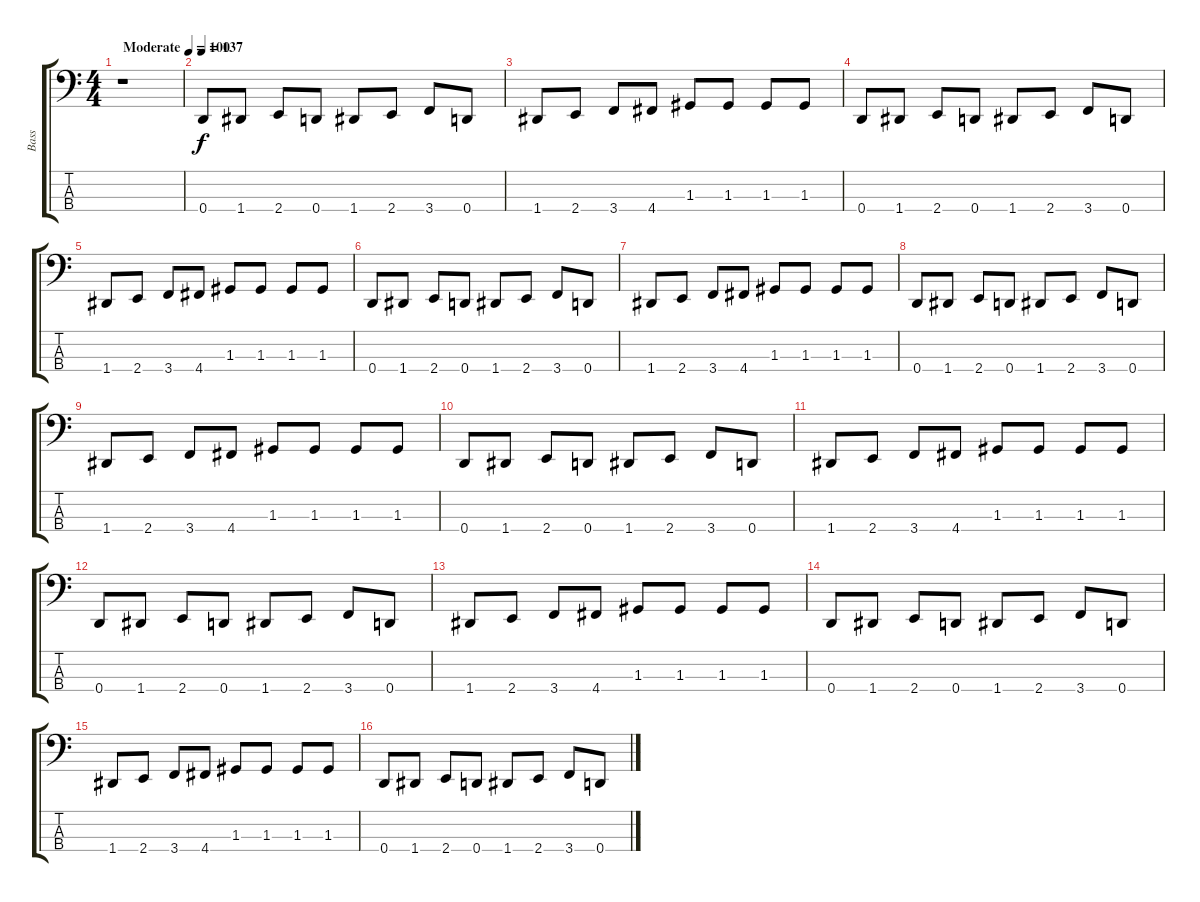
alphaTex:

\track ("Bass" "Bass") {instrument electricbassfinger}
\staff {score tabs}
\tuning (F2 C2 G1 D1) {hide}
\ts (4 4)
\tempo (100 "Moderate")
\clef f4
\ks c
r.1{dy f instrument electricbassfinger} |
\tempo 137
0.4.8 1.4.8 2.4.8 0.4.8 1.4.8 2.4.8 3.4.8 0.4.8 |
1.4.8 2.4.8 3.4.8 4.4.8 1.3.8 1.3.8 1.3.8 1.3.8 |
0.4.8 1.4.8 2.4.8 0.4.8 1.4.8 2.4.8 3.4.8 0.4.8 |
1.4.8 2.4.8 3.4.8 4.4.8 1.3.8 1.3.8 1.3.8 1.3.8 |
0.4.8 1.4.8 2.4.8 0.4.8 1.4.8 2.4.8 3.4.8 0.4.8 |
1.4.8 2.4.8 3.4.8 4.4.8 1.3.8 1.3.8 1.3.8 1.3.8 |
0.4.8 1.4.8 2.4.8 0.4.8 1.4.8 2.4.8 3.4.8 0.4.8 |
1.4.8 2.4.8 3.4.8 4.4.8 1.3.8 1.3.8 1.3.8 1.3.8 |
0.4.8 1.4.8 2.4.8 0.4.8 1.4.8 2.4.8 3.4.8 0.4.8 |
1.4.8 2.4.8 3.4.8 4.4.8 1.3.8 1.3.8 1.3.8 1.3.8 |
0.4.8 1.4.8 2.4.8 0.4.8 1.4.8 2.4.8 3.4.8 0.4.8 |
1.4.8 2.4.8 3.4.8 4.4.8 1.3.8 1.3.8 1.3.8 1.3.8 |
0.4.8 1.4.8 2.4.8 0.4.8 1.4.8 2.4.8 3.4.8 0.4.8 |
1.4.8 2.4.8 3.4.8 4.4.8 1.3.8 1.3.8 1.3.8 1.3.8 |
0.4.8 1.4.8 2.4.8 0.4.8 1.4.8 2.4.8 3.4.8 0.4.8
